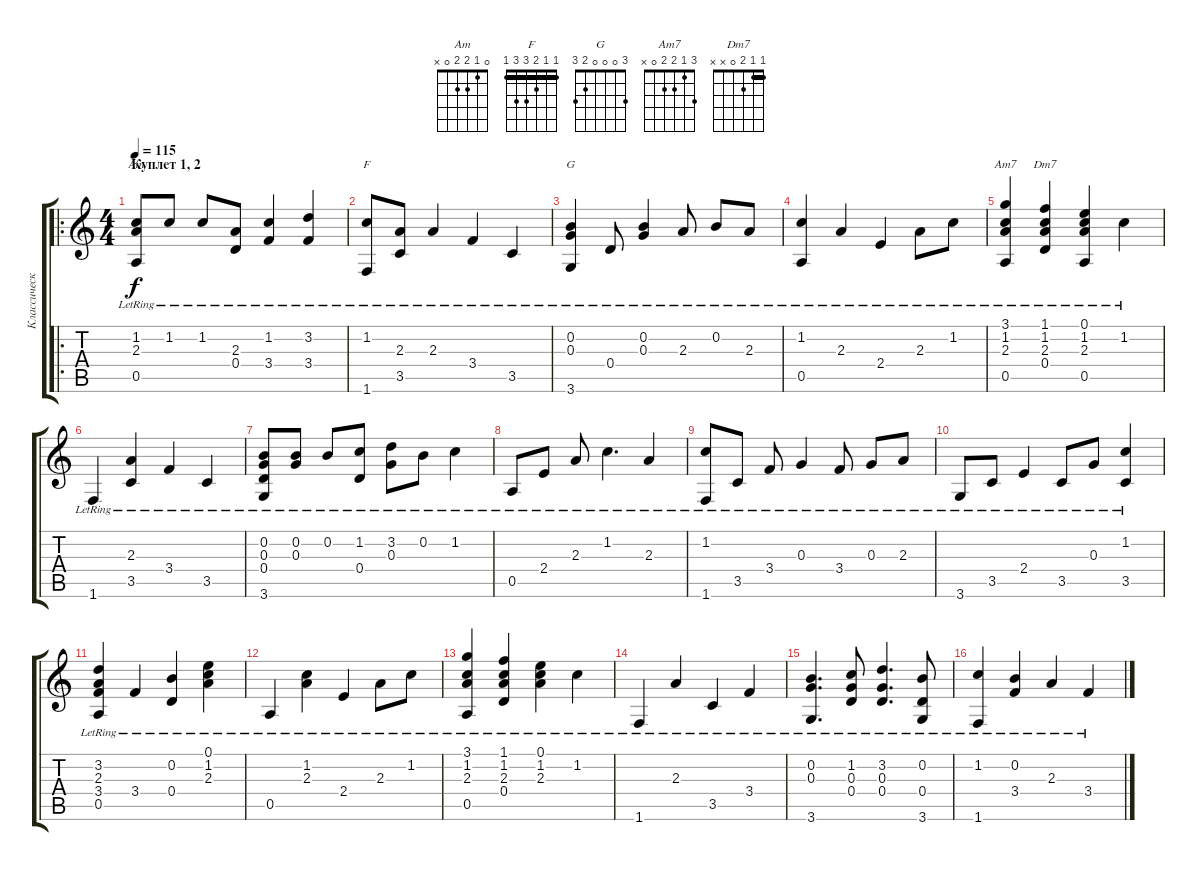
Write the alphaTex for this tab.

\track ("Классический аккомпанимент" "Классическ") {instrument acousticguitarnylon}
\staff {score tabs}
\tuning (E4 B3 G3 D3 A2 E2) {hide}
\chord ("Am" 0 1 2 2 0 x)
\chord ("F" 1 1 2 3 3 1) {barre 1}
\chord ("G" 3 0 0 0 2 3)
\chord ("Am7" 3 1 2 2 0 x)
\chord ("Dm7" 1 1 2 0 x x) {barre 1}
\ro
\ts (4 4)
\section ("" "Куплет 1, 2")
\tempo 115
\clef g2
\ks c
(1.2{lr} 2.3{lr} 0.5{lr}).8{ch "Am" dy f} 1.2{lr}.8 1.2{lr}.8 (2.3{lr} 0.4).8 (1.2{lr} 3.4{lr}).4 (3.2{lr} 3.4{lr}).4 |
(1.2{lr} 1.6{lr}).8{ch "F"} (2.3{lr} 3.5{lr}).8 2.3{lr}.4 3.4{lr}.4 3.5{lr}.4 |
(0.2{lr} 0.3{lr} 3.6{lr}).4{ch "G"} 0.4{lr}.8 (0.2{lr} 0.3{lr}).4 2.3{lr}.8 0.2{lr}.8 2.3{lr}.8 |
(1.2{lr} 0.5{lr}).4 2.3{lr}.4 2.4{lr}.4 2.3{lr}.8 1.2{lr}.8 |
(3.1{lr} 1.2{lr} 2.3{lr} 0.5{lr}).4{ch "Am7"} (1.1{lr} 1.2{lr} 2.3{lr} 0.4{lr}).4{ch "Dm7"} (0.1{lr} 1.2{lr} 2.3{lr} 0.5{lr}).4 1.2{lr}.4 |
1.6{lr}.4 (2.3{lr} 3.5{lr}).4 3.4{lr}.4 3.5{lr}.4 |
(0.2{lr} 0.3{lr} 0.4{lr} 3.6{lr}).8 (0.2{lr} 0.3{lr}).8 0.2{lr}.8 (1.2{lr} 0.4).8 (3.2{lr} 0.3{lr}).8 0.2{lr}.8 1.2{lr}.4 |
0.5{lr}.8 2.4{lr}.8 2.3{lr}.8 1.2{lr}.4{d} 2.3{lr}.4 |
(1.2{lr} 1.6{lr}).8 3.5{lr}.8 3.4{lr}.8 0.3{lr}.4 3.4{lr}.8 0.3{lr}.8 2.3{lr}.8 |
3.6{lr}.8 3.5{lr}.8 2.4{lr}.4 3.5{lr}.8 0.3{lr}.8 (1.2{lr} 3.5{lr}).4 |
(3.2{lr} 2.3{lr} 3.4{lr} 0.5{lr}).4 3.4{lr}.4 (0.2{lr} 0.4{lr}).4 (0.1{lr} 1.2{lr} 2.3{lr}).4 |
0.5{lr}.4 (1.2{lr} 2.3{lr}).4 2.4{lr}.4 2.3{lr}.8 1.2{lr}.8 |
(3.1{lr} 1.2{lr} 2.3{lr} 0.5{lr}).4 (1.1{lr} 1.2{lr} 2.3{lr} 0.4{lr}).4 (0.1{lr} 1.2{lr} 2.3{lr}).4 1.2{lr}.4 |
1.6{lr}.4 2.3{lr}.4 3.5{lr}.4 3.4{lr}.4 |
(0.2{lr} 0.3{lr} 3.6{lr}).4{d} (1.2{lr} 0.3{lr} 0.4{lr}).8 (3.2{lr} 0.3{lr} 0.4{lr}).4{d} (0.2{lr} 0.4{lr} 3.6{lr}).8 |
(1.2{lr} 1.6{lr}).4 (0.2{lr} 3.4{lr}).4 2.3{lr}.4 3.4{lr}.4
